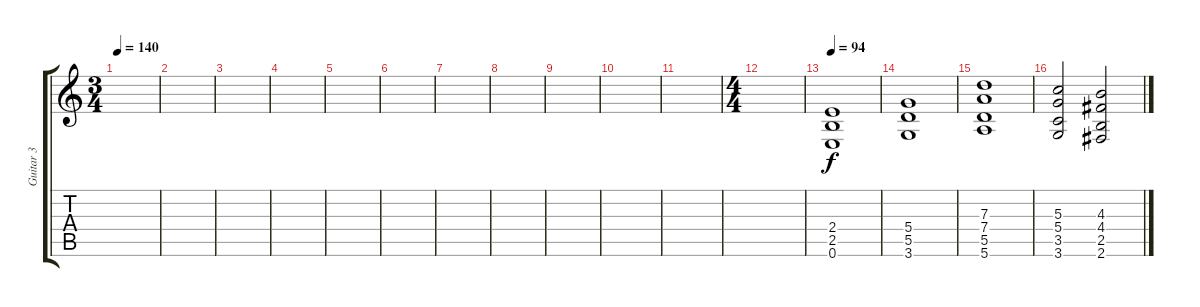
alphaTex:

\track ("Guitar 3" "Guitar 3") {instrument overdrivenguitar}
\staff {score tabs}
\tuning (E4 B3 G3 D3 A2 E2) {hide}
\ts (3 4)
\tempo 140
\clef g2
\ks c
|
|
|
|
|
|
|
|
|
|
|
\ts (4 4)
|
\tempo 94
(2.4 2.5 0.6).1 |
(5.4 5.5 3.6).1 |
(7.3 7.4 5.5 5.6).1 |
(5.3 5.4 3.5 3.6).2 (4.3 4.4 2.5 2.6).2
